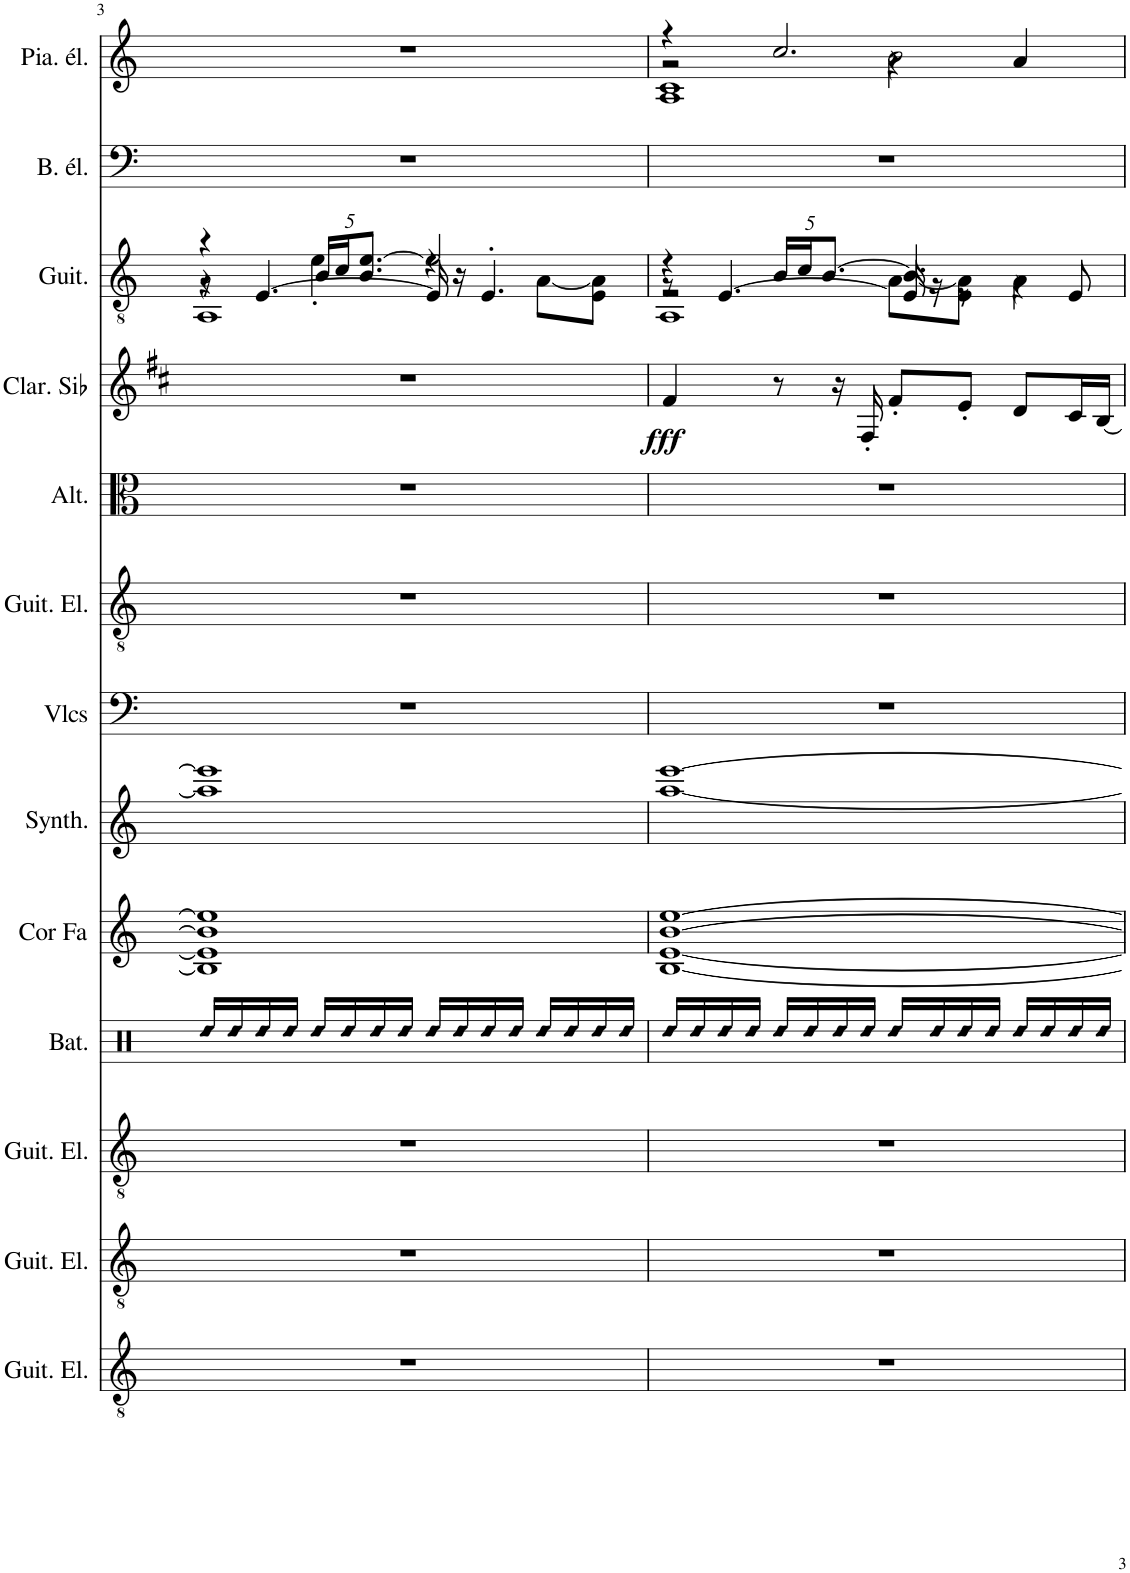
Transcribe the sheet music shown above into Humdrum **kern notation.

**kern	**kern	**kern	**kern	**kern	**kern	**kern	**kern	**kern	**kern	**dynam	**kern	**kern	**kern
*part13	*part12	*part11	*part10	*part9	*part8	*part7	*part6	*part5	*part4	*part4	*part3	*part2	*part1
*staff13	*staff12	*staff11	*staff10	*staff9	*staff8	*staff7	*staff6	*staff5	*staff4	*staff4	*staff3	*staff2	*staff1
*I"Guitare électrique, Distortion Guitar	*I"Guitare électrique, Electric Guitar (clean)	*I"Guitare électrique, Distortion Guitar	*I"Batterie, Drums	*I"Cor en Fa, French Horn	*I"Synthétiseur d'instruments à cordes, Synth Strings 2	*I"Violoncelles, String Ensemble 1	*I"Guitare électrique, Overdriven Guitar	*I"Altos, String Ensemble 1	*I"Clarinette en Sib	*	*I"Guitare acoustique, Acoustic Guitar (steel)	*I"Basse électrique, Electric Bass (finger)	*I"Piano électrique, Electric Piano 1
*I'Guit. El.	*I'Guit. El.	*I'Guit. El.	*I'Bat.	*I'Cor Fa	*I'Synth.	*I'Vlcs	*I'Guit. El.	*I'Alt.	*I'Clar. Sib	*	*I'Guit.	*I'B. él.	*I'Pia. él.
!!LO:PB:g=z
*clefGv2	*clefGv2	*clefGv2	*clefX	*clefG2	*clefG2	*clefF4	*clefGv2	*clefC3	*clefG2	*	*clefGv2	*clefF4	*clefG2
*	*	*	*	*Trd4c7	*	*	*	*	*Trd1c2	*	*	*Trd7c12	*
*k[]	*k[]	*k[]	*k[]	*k[]	*k[]	*k[]	*k[]	*k[]	*k[f#c#]	*	*k[]	*k[]	*k[]
*M4/4	*M4/4	*M4/4	*M4/4	*M4/4	*M4/4	*M4/4	*M4/4	*M4/4	*M4/4	*	*M4/4	*M4/4	*M4/4
=3	=3	=3	=3	=3	=3	=3	=3	=3	=3	=3	=3	=3	=3
!	!	!	!LO:N:head=diamond	!	!	!	!	!	!	!	!	!	!
*	*	*	*	*	*	*	*	*	*	*	*^	*	*
*	*	*	*	*	*	*	*	*	*	*	*	*^	*	*
*	*	*	*	*	*	*	*	*	*	*	*	*	*^	*	*
1r	1r	1r	16Rdd/LL	1B] 1e] 1b] 1ee]	1aa] 1eee]	1r	1r	1r	1r	.	4r	4r	8r	1AA	1r	1r
!	!	!	!LO:N:head=diamond	!	!	!	!	!	!	!	!	!	!	!	!	!
.	.	.	16Rdd/	.	.	.	.	.	.	.	.	.	.	.	.	.
!	!	!	!LO:N:head=diamond	!	!	!	!	!	!	!	!	!	!	!	!	!
.	.	.	16Rdd/	.	.	.	.	.	.	.	.	.	[4.E/	.	.	.
!	!	!	!LO:N:head=diamond	!	!	!	!	!	!	!	!	!	!	!	!	!
.	.	.	16Rdd/JJ	.	.	.	.	.	.	.	.	.	.	.	.	.
!	!	!	!LO:N:head=diamond	!	!	!	!	!	!	!	!	!	!	!	!	!
*	*	*	*	*	*	*	*	*	*	*	*Xbrackettup	*	*	*	*	*
.	.	.	16Rdd/LL	.	.	.	.	.	.	.	20B/LL	4e'\	.	.	.	.
.	.	.	.	.	.	.	.	.	.	.	20c/J	.	.	.	.	.
!	!	!	!LO:N:head=diamond	!	!	!	!	!	!	!	!	!	!	!	!	!
.	.	.	16Rdd/	.	.	.	.	.	.	.	.	.	.	.	.	.
.	.	.	.	.	.	.	.	.	.	.	10.B/ [10.e/J	.	.	.	.	.
!	!	!	!LO:N:head=diamond	!	!	!	!	!	!	!	!	!	!	!	!	!
.	.	.	16Rdd/	.	.	.	.	.	.	.	.	.	.	.	.	.
!	!	!	!LO:N:head=diamond	!	!	!	!	!	!	!	!	!	!	!	!	!
.	.	.	16Rdd/JJ	.	.	.	.	.	.	.	.	.	.	.	.	.
!	!	!	!LO:N:head=diamond	!	!	!	!	!	!	!	!	!	!	!	!	!
.	.	.	16Rdd/LL	.	.	.	.	.	.	.	2e/]	4r	16E/]	.	.	.
!	!	!	!LO:N:head=diamond	!	!	!	!	!	!	!	!	!	!	!	!	!
.	.	.	16Rdd/	.	.	.	.	.	.	.	.	.	16r	.	.	.
!	!	!	!LO:N:head=diamond	!	!	!	!	!	!	!	!	!	!	!	!	!
.	.	.	16Rdd/	.	.	.	.	.	.	.	.	.	4.E'/	.	.	.
!	!	!	!LO:N:head=diamond	!	!	!	!	!	!	!	!	!	!	!	!	!
.	.	.	16Rdd/JJ	.	.	.	.	.	.	.	.	.	.	.	.	.
!	!	!	!LO:N:head=diamond	!	!	!	!	!	!	!	!	!	!	!	!	!
.	.	.	16Rdd/LL	.	.	.	.	.	.	.	.	[8A\L	.	.	.	.
!	!	!	!LO:N:head=diamond	!	!	!	!	!	!	!	!	!	!	!	!	!
.	.	.	16Rdd/	.	.	.	.	.	.	.	.	.	.	.	.	.
!	!	!	!LO:N:head=diamond	!	!	!	!	!	!	!	!	!	!	!	!	!
.	.	.	16Rdd/	.	.	.	.	.	.	.	.	8E\ 8A\]J	.	.	.	.
!	!	!	!LO:N:head=diamond	!	!	!	!	!	!	!	!	!	!	!	!	!
.	.	.	16Rdd/JJ	.	.	.	.	.	.	.	.	.	.	.	.	.
=4	=4	=4	=4	=4	=4	=4	=4	=4	=4	=4	=4	=4	=4	=4	=4	=4
!	!	!	!LO:N:head=diamond	!	!	!	!	!	!	!LO:DY:b	!	!	!	!	!	!
*	*	*	*	*	*	*	*	*	*	*	*	*	*	*	*	*^
*	*	*	*	*	*	*	*	*	*	*	*	*	*	*	*	*	*^
*	*	*	*	*	*	*	*	*	*	*	*	*	*	*	*	*	*	*^
1r	1r	1r	16Rdd/LL	[1B [1e [1b [1ee	[1aa [1eee	1r	1r	1r	4f#/	fff	4r	2r	8r	1AA	1r	4r	2r	2r	1A 1c
!	!	!	!LO:N:head=diamond	!	!	!	!	!	!	!	!	!	!	!	!	!	!	!	!
.	.	.	16Rdd/	.	.	.	.	.	.	.	.	.	.	.	.	.	.	.	.
!	!	!	!LO:N:head=diamond	!	!	!	!	!	!	!	!	!	!	!	!	!	!	!	!
.	.	.	16Rdd/	.	.	.	.	.	.	.	.	.	[4.E/	.	.	.	.	.	.
!	!	!	!LO:N:head=diamond	!	!	!	!	!	!	!	!	!	!	!	!	!	!	!	!
.	.	.	16Rdd/JJ	.	.	.	.	.	.	.	.	.	.	.	.	.	.	.	.
!	!	!	!LO:N:head=diamond	!	!	!	!	!	!	!	!	!	!	!	!	!	!	!	!
.	.	.	16Rdd/LL	.	.	.	.	.	8r	.	20B/LL	.	.	.	.	2.cc/	.	.	.
.	.	.	.	.	.	.	.	.	.	.	20c/J	.	.	.	.	.	.	.	.
!	!	!	!LO:N:head=diamond	!	!	!	!	!	!	!	!	!	!	!	!	!	!	!	!
.	.	.	16Rdd/	.	.	.	.	.	.	.	.	.	.	.	.	.	.	.	.
.	.	.	.	.	.	.	.	.	.	.	[10.B/J	.	.	.	.	.	.	.	.
!	!	!	!LO:N:head=diamond	!	!	!	!	!	!	!	!	!	!	!	!	!	!	!	!
.	.	.	16Rdd/	.	.	.	.	.	16r	.	.	.	.	.	.	.	.	.	.
!	!	!	!LO:N:head=diamond	!	!	!	!	!	!	!	!	!	!	!	!	!	!	!	!
.	.	.	16Rdd/JJ	.	.	.	.	.	16F#'/	.	.	.	.	.	.	.	.	.	.
!	!	!	!LO:N:head=diamond	!	!	!	!	!	!	!	!	!	!	!	!	!	!	!	!
.	.	.	16Rdd/LL	.	.	.	.	.	8f#'/L	.	4.B/]	[8A\L	16E/]	.	.	.	2b\	4r	.
!	!	!	!LO:N:head=diamond	!	!	!	!	!	!	!	!	!	!	!	!	!	!	!	!
.	.	.	16Rdd/	.	.	.	.	.	.	.	.	.	16r	.	.	.	.	.	.
!	!	!	!LO:N:head=diamond	!	!	!	!	!	!	!	!	!	!	!	!	!	!	!	!
.	.	.	16Rdd/	.	.	.	.	.	8e'/J	.	.	8E\ 8A\]J	8r	.	.	.	.	.	.
!	!	!	!LO:N:head=diamond	!	!	!	!	!	!	!	!	!	!	!	!	!	!	!	!
.	.	.	16Rdd/JJ	.	.	.	.	.	.	.	.	.	.	.	.	.	.	.	.
!	!	!	!LO:N:head=diamond	!	!	!	!	!	!	!	!	!	!	!	!	!	!	!	!
.	.	.	16Rdd/LL	.	.	.	.	.	8d/L	.	.	4A\	4r	.	.	.	.	4a/	.
!	!	!	!LO:N:head=diamond	!	!	!	!	!	!	!	!	!	!	!	!	!	!	!	!
.	.	.	16Rdd/	.	.	.	.	.	.	.	.	.	.	.	.	.	.	.	.
!	!	!	!LO:N:head=diamond	!	!	!	!	!	!	!	!	!	!	!	!	!	!	!	!
.	.	.	16Rdd/	.	.	.	.	.	16c#/L	.	8E/	.	.	.	.	.	.	.	.
!	!	!	!LO:N:head=diamond	!	!	!	!	!	!	!	!	!	!	!	!	!	!	!	!
.	.	.	16Rdd/JJ	.	.	.	.	.	[16B/JJ	.	.	.	.	.	.	.	.	.	.
*	*	*	*	*	*	*	*	*	*	*	*v	*v	*v	*v	*	*v	*v	*v	*v
=	=	=	=	=	=	=	=	=	=	=	=	=	=
*-	*-	*-	*-	*-	*-	*-	*-	*-	*-	*-	*-	*-	*-
